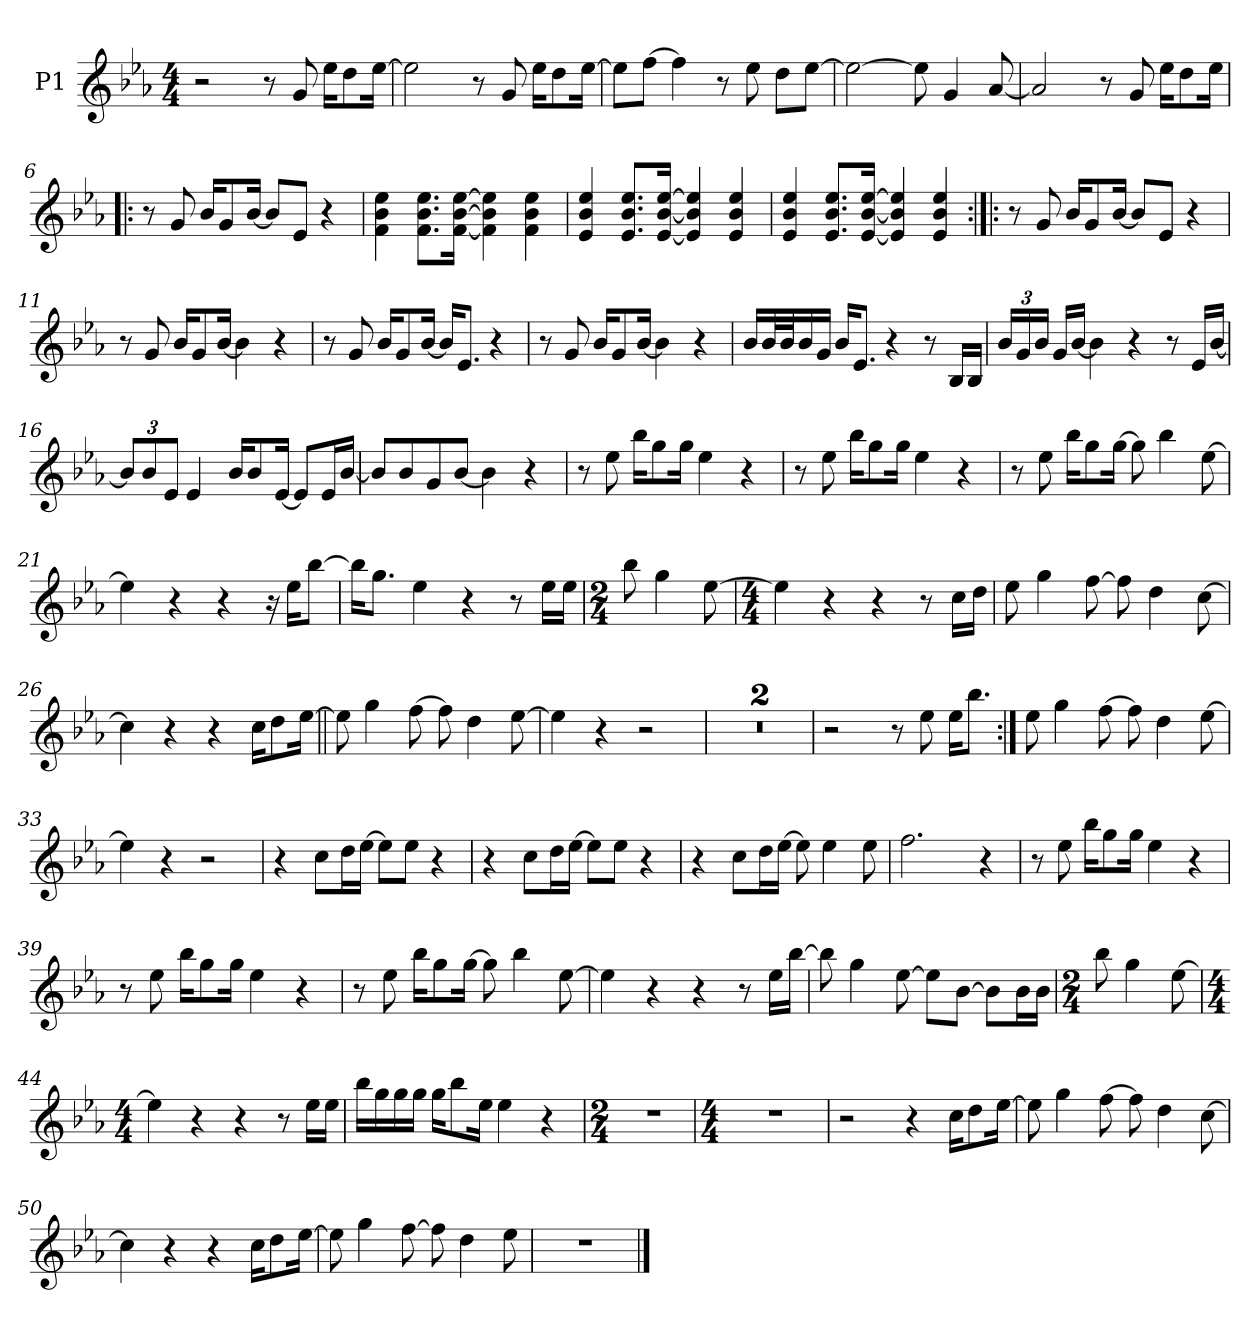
**kern
*part1
*staff1
*I"P1
*clefG2
*k[b-e-a-]
*E-:
*M4/4
*MM83
=1
2r
8r
8g/
16ee-\KL
8dd\
[>16ee-\Jk
=2
2ee-\]
8r
8g/
16ee-\KL
8dd\
[>16ee-\Jk
=3
8ee-\L]
[>8ff\J
4ff\]
8r
8ee-\
8dd\L
[>8ee-\J
=4
2ee-\_
8ee-\]
4g/
[<8a-/
=5
2a-/]
8r
8g/
16ee-\KL
8dd\
16ee-\Jk
!!LO:LB:g=z
=6!|:
8r
8g/
16b-/KL
8g/
[<16b-/Jk
8b-/L]
8e-/J
4r
=7
4f\ 4b-\ 4ee-\
8.f\ 8.b-\ 8.ee-\L
[<16f\ [>16b-\ [>16ee-\Jk
4f\] 4b-\] 4ee-\]
4f\ 4b-\ 4ee-\
=8
4e-/ 4b-/ 4ee-/
8.e-/ 8.b-/ 8.ee-/L
[<16e-/ [<16b-/ [>16ee-/Jk
4e-/] 4b-/] 4ee-/]
4e-/ 4b-/ 4ee-/
=9
4e-/ 4b-/ 4ee-/
8.e-/ 8.b-/ 8.ee-/L
[<16e-/ [<16b-/ [>16ee-/Jk
4e-/] 4b-/] 4ee-/]
4e-/ 4b-/ 4ee-/
!!LO:LB:g=z
=10:|!|:
8r
8g/
16b-/KL
8g/
[<16b-/Jk
8b-/L]
8e-/J
4r
=11
8r
8g/
16b-/KL
8g/
[<16b-/Jk
4b-\]
4r
=12
8r
8g/
16b-/KL
8g/
[<16b-/Jk
16b-/KL]
8.e-/J
4r
=13
8r
8g/
16b-/KL
8g/
[<16b-/Jk
4b-\]
4r
!!LO:LB:g=z
=14
16b-/LL
32b-/L
32b-/J
16b-/
16g/JJ
16b-/KL
8.e-/J
4r
8r
16B-/LL
16B-/JJ
=15
*Xbrackettup
24b-/LL
24g/
24b-/JJ
16g/LL
[<16b-/JJ
4b-\]
4r
8r
16e-/LL
[<16b-/JJ
=16
12b-/L]
12b-/
12e-/J
4e-/
16b-/KL
8b-/
[<16e-/Jk
8e-/L]
16e-/L
[<16b-/JJ
=17
8b-/L]
8b-/
8g/
[<8b-/J
4b-\]
4r
!!LO:LB:g=z
=18
8r
8ee-\
16bb-\KL
8gg\
16gg\Jk
4ee-\
4r
=19
8r
8ee-\
16bb-\KL
8gg\
16gg\Jk
4ee-\
4r
=20
8r
8ee-\
16bb-\KL
8gg\
[>16gg\Jk
8gg\]
4bb-\
[>8ee-\
=21
4ee-\]
4r
4r
16r
16ee-\KL
[>8bb-\J
!!LO:LB:g=z
=22
16bb-\KL]
8.gg\J
4ee-\
4r
8r
16ee-\LL
16ee-\JJ
=23
*M2/4
8bb-\
4gg\
[>8ee-\
=24
*M4/4
4ee-\]
4r
4r
8r
16cc\LL
16dd\JJ
=25
8ee-\
4gg\
[>8ff\
8ff\]
4dd\
[>8cc\
=26
4cc\]
4r
4r
16cc\KL
8dd\
[>16ee-\Jk
!!LO:LB:g=z
=27||
8ee-\]
4gg\
[>8ff\
8ff\]
4dd\
[>8ee-\
=28
4ee-\]
4r
2r
=29
1r
=30
1r
=31
2r
8r
8ee-\
16ee-\KL
8.bb-\J
=32:|!
8ee-\
4gg\
[>8ff\
8ff\]
4dd\
[>8ee-\
!!LO:LB:g=z
=33
4ee-\]
4r
2r
=34
4r
8cc\L
16dd\L
[>16ee-\JJ
8ee-\L]
8ee-\J
4r
=35
4r
8cc\L
16dd\L
[>16ee-\JJ
8ee-\L]
8ee-\J
4r
=36
4r
8cc\L
16dd\L
[>16ee-\JJ
8ee-\]
4ee-\
8ee-\
=37
2.ff\
4r
!!LO:LB:g=z
=38
8r
8ee-\
16bb-\KL
8gg\
16gg\Jk
4ee-\
4r
=39
8r
8ee-\
16bb-\KL
8gg\
16gg\Jk
4ee-\
4r
=40
8r
8ee-\
16bb-\KL
8gg\
[>16gg\Jk
8gg\]
4bb-\
[>8ee-\
=41
4ee-\]
4r
4r
8r
16ee-\LL
[>16bb-\JJ
!!LO:LB:g=z
=42
8bb-\]
4gg\
[>8ee-\
8ee-\L]
[>8b-\J
8b-\L]
16b-\L
16b-\JJ
=43
*M2/4
8bb-\
4gg\
[>8ee-\
=44
*M4/4
4ee-\]
4r
4r
8r
16ee-\LL
16ee-\JJ
=45
16bb-\LL
16gg\
16gg\
16gg\JJ
16gg\KL
8bb-\
16ee-\Jk
4ee-\
4r
!!LO:LB:g=z
=46
*M2/4
2r
=47
*M4/4
1r
=48
2r
4r
16cc\KL
8dd\
[>16ee-\Jk
=49
8ee-\]
4gg\
[>8ff\
8ff\]
4dd\
[>8cc\
!!LO:PB:g=z
=50
4cc\]
4r
4r
16cc\KL
8dd\
[>16ee-\Jk
=51
8ee-\]
4gg\
[>8ff\
8ff\]
4dd\
8ee-\
=52
1r
==
*-
